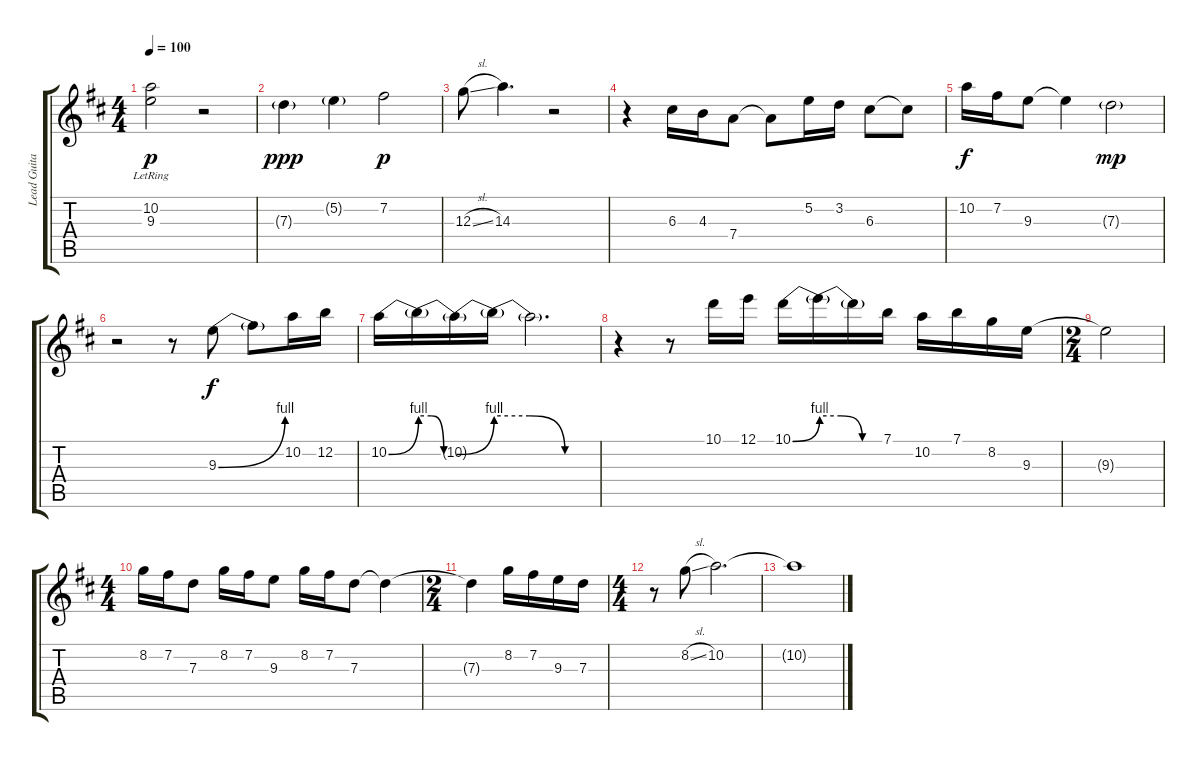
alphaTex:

\track ("Lead Guitar" "Lead Guita") {instrument electricguitarjazz}
\staff {score tabs}
\tuning (E4 B3 G3 D3 A2 E2) {hide}
\ts (4 4)
\tempo 100
\clef g2
\ks d
(10.2{lr} 9.3{t}).2{dy p} r.2 |
7.3{g}.4{dy ppp} 5.2{g}.4 7.2.2{dy p} |
12.3{sl}.8 14.3.4{d} r.2 |
r.4 6.3.16 4.3.16 7.4.8 7.4{t}.8 5.2.16 3.2.16 6.3.8 6.3{t}.8 |
10.2.16{dy f} 7.2.16 9.3.8 9.3{t}.4 7.3{g}.2{dy mp} |
r.2 r.8 9.3{be (bend 0 0 60 4)}.8{dy f} 9.3{t}.8 10.2.16 12.2.16 |
10.2{be (bend 0 0 60 4)}.16 10.2{be (custom 0 4 20 4 40 0 60 0) t}.16 10.2{be (bend 0 0 60 4) t}.16 10.2{be (custom 0 4 20 4 40 0 60 0) t}.16 10.2{t}.2{d} |
r.4 r.8 10.1.16 12.1.16 10.1{be (bend 0 0 60 4)}.16 10.1{be (custom 0 4 20 4 40 0 60 0) t}.16 10.1{t}.16 7.1.16 10.2.16 7.1.16 8.2.16 9.3.16 |
\ts (2 4)
9.3{t}.2 |
\ts (4 4)
8.2.16 7.2.16 7.3.8 8.2.16 7.2.16 9.3.8 8.2.16 7.2.16 7.3.8 7.3{t}.4 |
\ts (2 4)
7.3{t}.4 8.2.16 7.2.16 9.3.16 7.3.16 |
\ts (4 4)
r.8 8.2{sl}.8 10.2.2{d} |
10.2{t}.1
